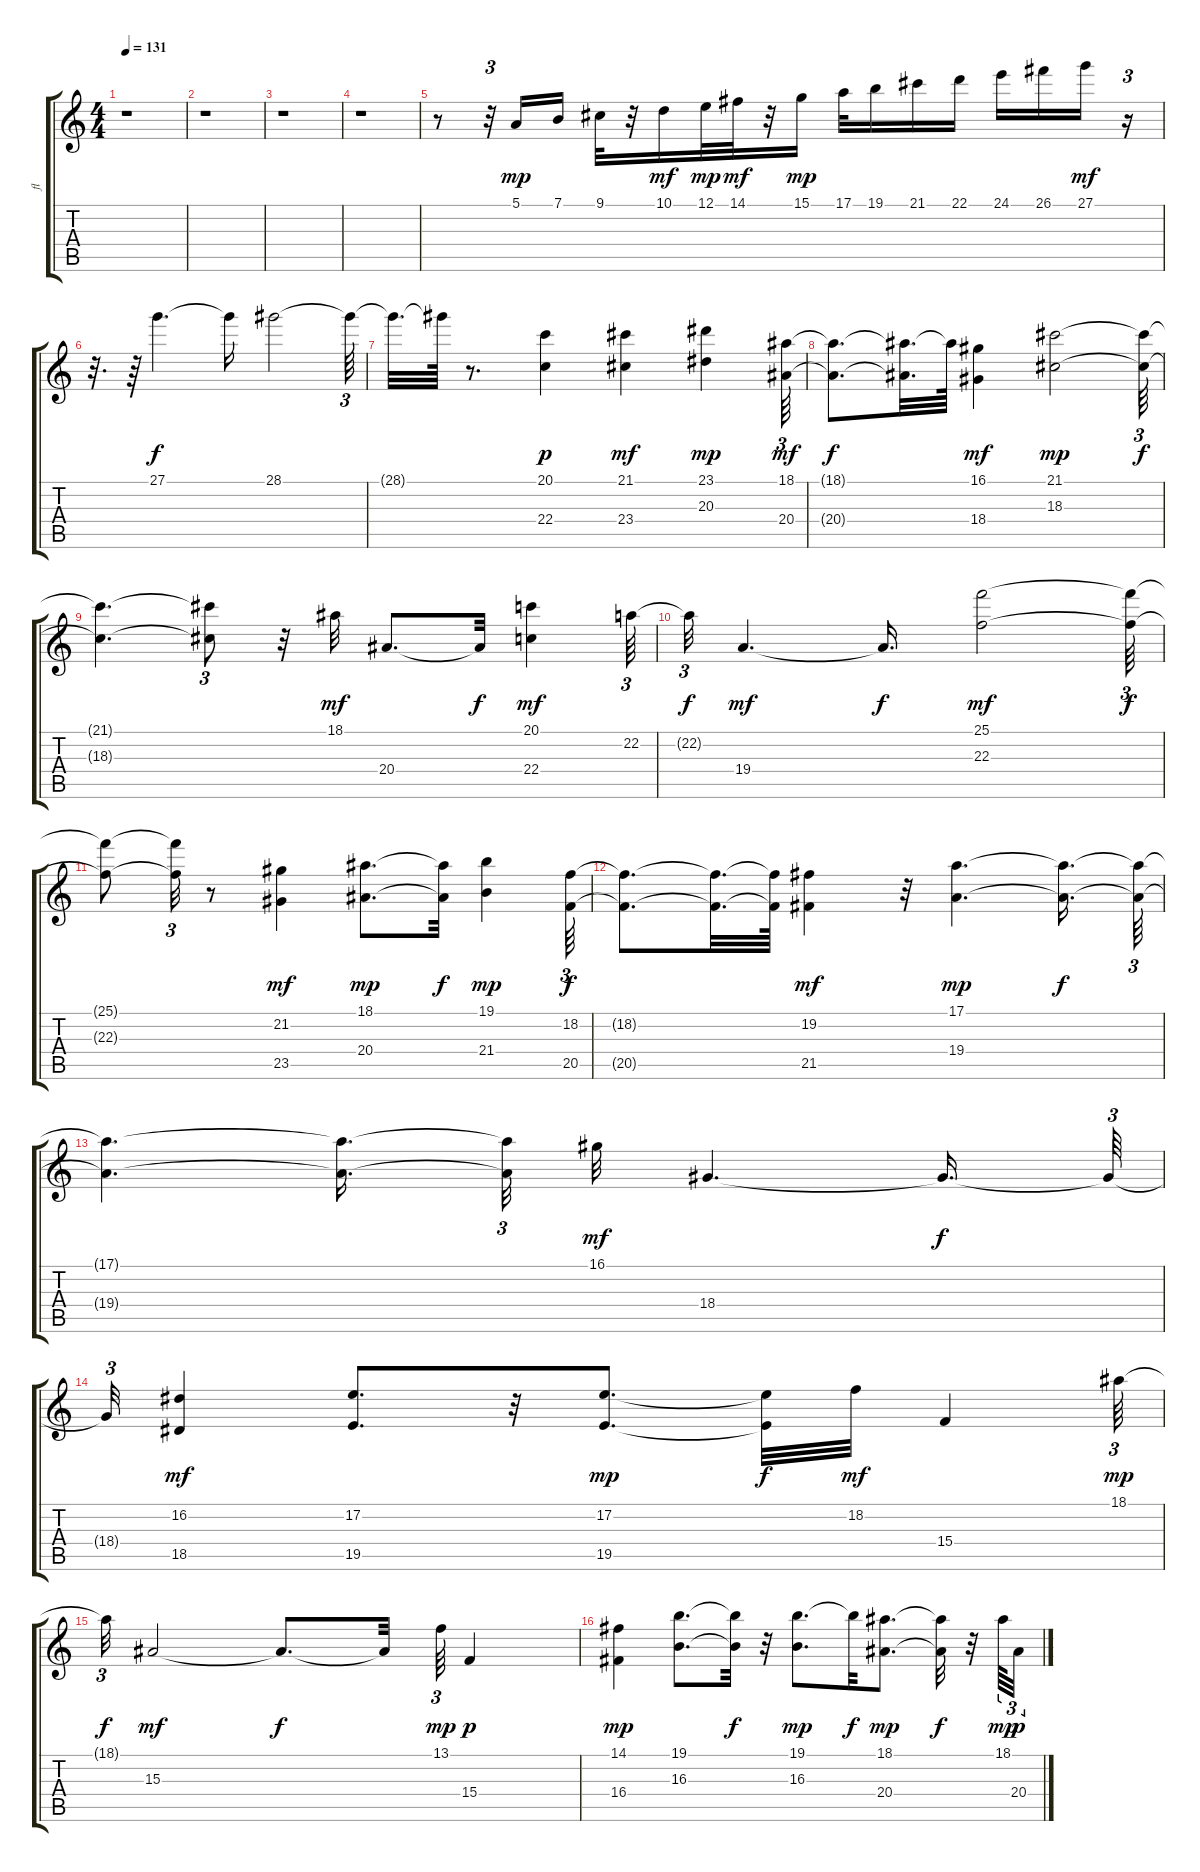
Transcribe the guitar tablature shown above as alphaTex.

\track ("fl" "fl") {instrument flute}
\staff {score tabs}
\tuning (E4 B3 G3 D3 A2 E2) {hide}
\ts (4 4)
\tempo 131
\clef g2
\ks c
r.1{dy f} |
r.1 |
r.1 |
r.1 |
r.8 r.32{tu (3 2)} 5.1.16{dy mp} 7.1.16 9.1.32 r.32 10.1.16{dy mf} 12.1.32{dy mp} 14.1.32{dy mf} r.32 15.1.16{dy mp} 17.1.32 19.1.16 21.1.16 22.1.16 24.1.16 26.1.16 27.1.16{dy mf} r.16{tu (3 2)} |
r.32{d} r.64 27.1.4{d dy f} 27.1{t}.16 28.1.2 28.1{t}.64{tu (3 2)} |
28.1{t}.32{d} 28.1{t}.64 r.8{d} (20.1 22.4).4{dy p} (21.1 23.4).4{dy mf} (23.1 20.3).4{dy mp} (18.1 20.4).64{tu (3 2) dy mf} |
(18.1{t} 20.4{t}).8{d dy f} (18.1{t} 20.4{t}).32{d} 18.1{t}.64 (16.1 18.4).4{dy mf} (21.1 18.3).2{dy mp} (21.1{t} 18.3{t}).64{tu (3 2) dy f} |
(21.1{t} 18.3{t}).4{d} (21.1{t} 18.3{t}).8{tu (3 2)} r.32 18.1.32{dy mf} 20.4.8{d} 20.4{t}.32{dy f} (20.1 22.4).4{dy mf} 22.2.64{tu (3 2)} |
22.2{t}.32{tu (3 2) dy f} 19.4.4{d dy mf} 19.4{t}.16{d dy f} (25.1 22.3).2{dy mf} (25.1{t} 22.3{t}).64{tu (3 2) dy f} |
(25.1{t} 22.3{t}).8 (25.1{t} 22.3{t}).32{tu (3 2)} r.8 (21.2 23.5).4{dy mf} (18.1 20.4).8{d dy mp} (18.1{t} 20.4{t}).32{dy f} (19.1 21.4).4{dy mp} (18.2 20.5).64{tu (3 2) dy f} |
(18.2{t} 20.5{t}).8{d} (18.2{t} 20.5{t}).32{d} (18.2{t} 20.5{t}).64 (19.2 21.5).4{dy mf} r.32 (17.1 19.4).4{d dy mp} (17.1{t} 19.4{t}).16{d dy f} (17.1{t} 19.4{t}).64{tu (3 2)} |
(17.1{t} 19.4{t}).4{d} (17.1{t} 19.4{t}).16{d beam splitsecondary} (17.1{t} 19.4{t}).32{tu (3 2)} 16.1.32{dy mf} 18.4.4{d} 18.4{t}.16{d dy f} 18.4{t}.64{tu (3 2)} |
18.4{t}.32{tu (3 2)} (16.2 18.5).4{dy mf} (17.2 19.5).8{d} r.32 (17.2 19.5).8{d dy mp} (17.2{t} 19.5{t}).32{dy f} 18.2.32{dy mf} 15.4.4 18.1.64{tu (3 2) dy mp} |
18.1{t}.32{tu (3 2) dy f} 15.3.2{dy mf} 15.3{t}.8{d dy f} 15.3{t}.32 13.1.64{tu (3 2) dy mp} 15.4.4{dy p} |
(14.1 16.4).4{dy mp} (19.1 16.3).8{d} (19.1{t} 16.3{t}).32{dy f} r.32 (19.1 16.3).8{d dy mp} 19.1{t}.32{dy f} (18.1 20.4).8{d dy mp} (18.1{t} 20.4{t}).32{dy f} r.32 18.1.64{tu (3 2) dy mp} 20.4.32{tu (3 2) dy p}
